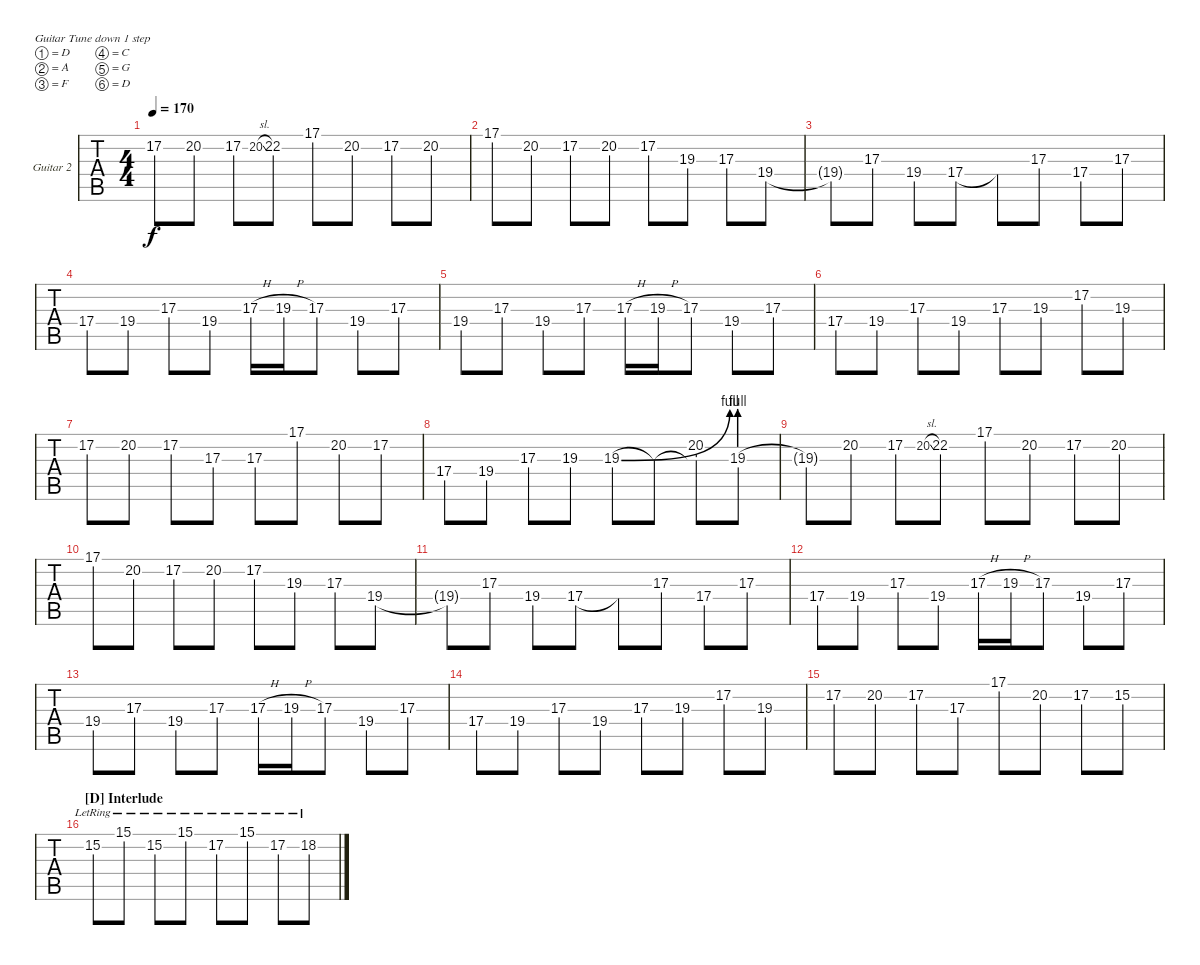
\defaultSystemsLayout 4
\bracketExtendMode groupsimilarinstruments
\firstSystemTrackNameOrientation horizontal
\otherSystemsTrackNameOrientation horizontal
\track ("Alex Rosamilia" "Guitar 2") {instrument electricguitarclean}
\staff {tabs}
\tuning (D4 A3 F3 C3 G2 D2)
\ts (4 4)
\tempo 170
\clef g2
\ks c
17.2{t}.8{dy f} 20.2.8 17.2.8 20.2{sl}.8{gr onbeat} 22.2.8 17.1.8 20.2.8 17.2.8 20.2.8 |
17.1.8 20.2.8 17.2.8 20.2.8 17.2.8 19.3.8 17.3.8 19.4.8 |
19.4{t}.8 17.3.8 19.4.8 17.4.8 17.4{t}.8 17.3.8 17.4.8 17.3.8 |
17.4.8 19.4.8 17.3.8 19.4.8 17.3{h}.16 19.3{h}.16 17.3.8 19.4.8 17.3.8 |
19.4.8 17.3.8 19.4.8 17.3.8 17.3{h}.16 19.3{h}.16 17.3.8 19.4.8 17.3.8 |
17.4.8 19.4.8 17.3.8 19.4.8 17.3.8 19.3.8 17.2.8 19.3.8 |
17.2.8 20.2.8 17.2.8 17.3.8 17.3.8 17.1.8 20.2.8 17.2.8 |
17.4.8 19.4.8 17.3.8 19.3.8 19.3{be (bend 0 0 13.799999999999999 4)}.8 19.3{t}.8 (20.2 19.3{t}).8 19.3{be (prebend 0 4 60 4)}.8 |
19.3{t}.8 20.2.8 17.2.8 20.2{sl}.8{gr onbeat} 22.2.8 17.1.8 20.2.8 17.2.8 20.2.8 |
17.1.8 20.2.8 17.2.8 20.2.8 17.2.8 19.3.8 17.3.8 19.4.8 |
19.4{t}.8 17.3.8 19.4.8 17.4.8 17.4{t}.8 17.3.8 17.4.8 17.3.8 |
17.4.8 19.4.8 17.3.8 19.4.8 17.3{h}.16 19.3{h}.16 17.3.8 19.4.8 17.3.8 |
19.4.8 17.3.8 19.4.8 17.3.8 17.3{h}.16 19.3{h}.16 17.3.8 19.4.8 17.3.8 |
17.4.8 19.4.8 17.3.8 19.4.8 17.3.8 19.3.8 17.2.8 19.3.8 |
17.2.8 20.2.8 17.2.8 17.3.8 17.1.8 20.2.8 17.2.8 15.2.8 |
\section ("D" "Interlude")
15.2{lr}.8 15.1{lr}.8 15.2{lr}.8 15.1{lr}.8 17.2{lr}.8 15.1{lr}.8 17.2{lr}.8 18.2{lr}.8
